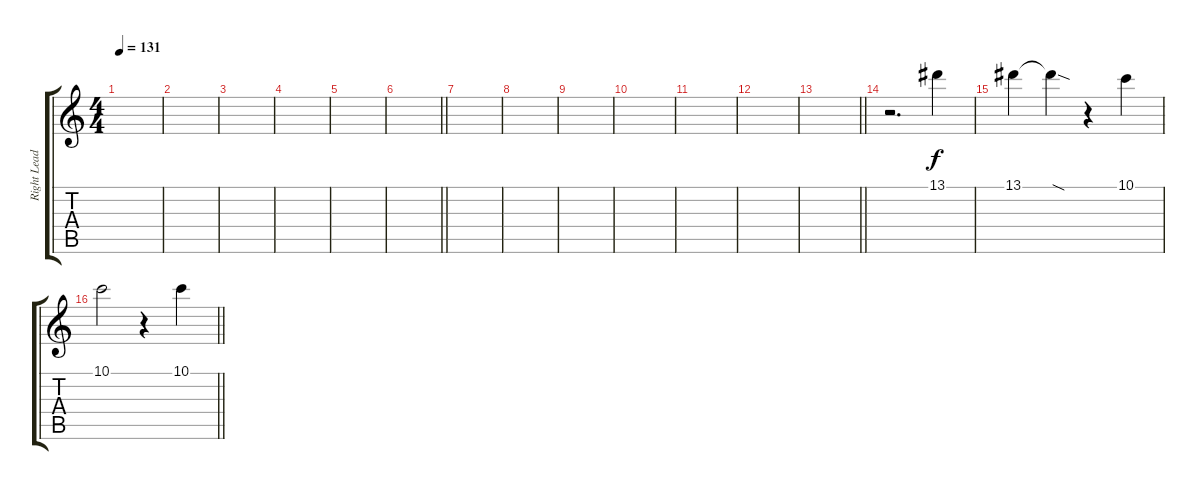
\track ("Right Lead 1" "Right Lead") {instrument distortionguitar}
\staff {score tabs}
\tuning (D4 A3 F3 C3 G2 C2) {hide}
\ts (4 4)
\tempo 131
\clef g2
\ks c
|
|
|
|
|
\barLineRight lightlight
|
\section ("" "")
|
|
|
|
|
|
\barLineRight lightlight
|
\section ("" "")
r.2{d} 13.1.4{volume 16} |
13.1.4 13.1{sod t}.4 r.4 10.1.4 |
\barLineRight lightlight
10.1.2 r.4 10.1.4
